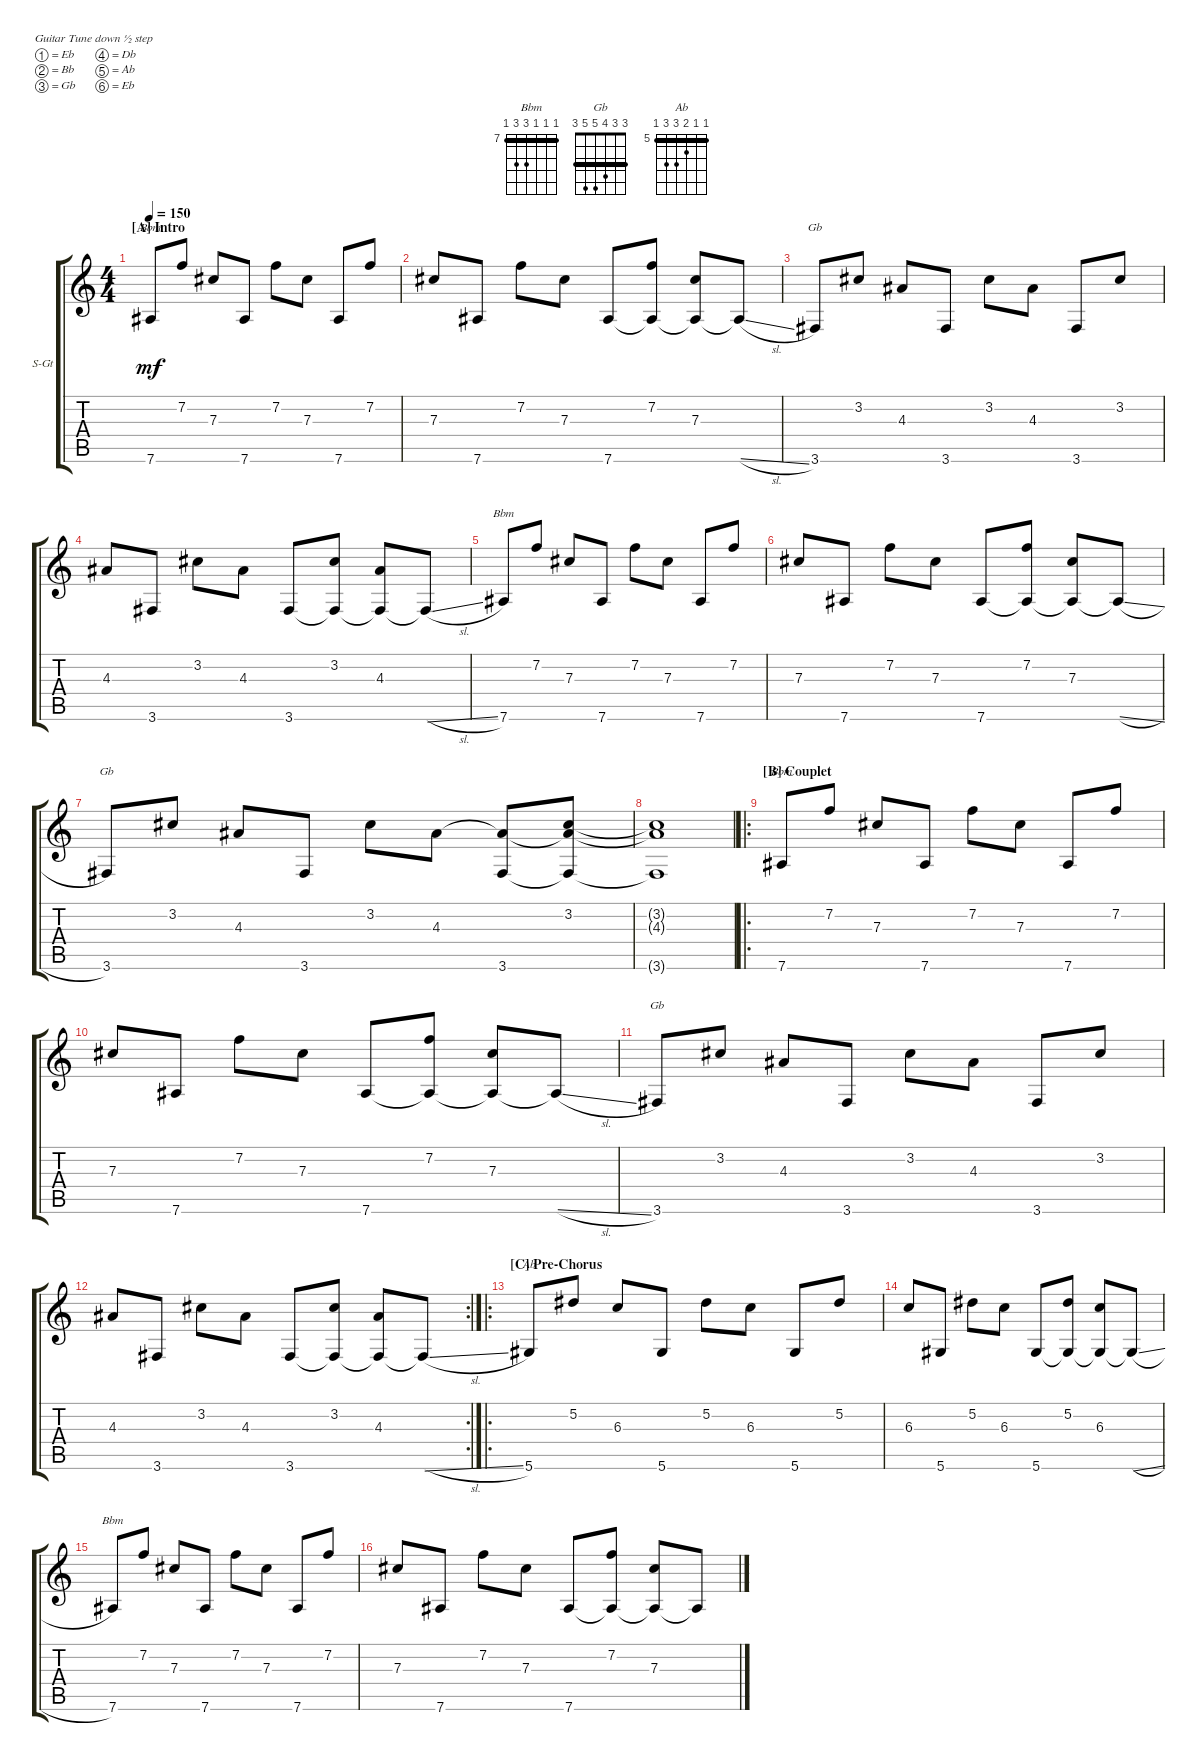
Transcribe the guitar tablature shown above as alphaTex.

\defaultSystemsLayout 4
\bracketExtendMode groupsimilarinstruments
\firstSystemTrackNameOrientation horizontal
\otherSystemsTrackNameOrientation horizontal
\track ("Acoustic Guitar" "S-Gt") {instrument acousticguitarsteel}
\staff {score tabs}
\tuning (Eb4 Bb3 Gb3 Db3 Ab2 Eb2)
\chord ("Bbm" 7 7 7 9 9 7) {firstfret 7 barre (7 7 7)}
\chord ("Gb" 3 3 4 5 5 3) {barre (3 3)}
\chord ("Ab" 5 5 6 7 7 5) {firstfret 5 barre (5 5)}
\ts (4 4)
\section ("A" "Intro")
\ac
\tempo 150
\clef g2
\ks c
7.6.8{ch "Bbm" dy mf instrument acousticguitarsteel} 7.2.8 7.3.8 7.6.8 7.2.8 7.3.8 7.6.8 7.2.8 |
7.3.8 7.6.8 7.2.8 7.3.8 7.6.8 (7.2 7.6{t}).8 (7.3 7.6{t}).8 7.6{sl t}.8 |
3.6.8{ch "Gb"} 3.2.8 4.3.8 3.6.8 3.2.8 4.3.8 3.6.8 3.2.8 |
4.3.8 3.6.8 3.2.8 4.3.8 3.6.8 (3.2 3.6{t}).8 (4.3 3.6{t}).8 3.6{sl t}.8 |
7.6.8{ch "Bbm"} 7.2.8 7.3.8 7.6.8 7.2.8 7.3.8 7.6.8 7.2.8 |
7.3.8 7.6.8 7.2.8 7.3.8 7.6.8 (7.2 7.6{t}).8 (7.3 7.6{t}).8 7.6{sl t}.8 |
3.6.8{ch "Gb"} 3.2.8 4.3.8 3.6.8 3.2.8 4.3.8 (3.6 4.3{t}).8 (3.2 4.3{t} 3.6{t}).8 |
(3.2{t} 4.3{t} 3.6{t}).1 |
\ro
\section ("B" "Couplet")
7.6.8{ch "Bbm"} 7.2.8 7.3.8 7.6.8 7.2.8 7.3.8 7.6.8 7.2.8 |
7.3.8 7.6.8 7.2.8 7.3.8 7.6.8 (7.2 7.6{t}).8 (7.3 7.6{t}).8 7.6{sl t}.8 |
3.6.8{ch "Gb"} 3.2.8 4.3.8 3.6.8 3.2.8 4.3.8 3.6.8 3.2.8 |
\rc 2
4.3.8 3.6.8 3.2.8 4.3.8 3.6.8 (3.2 3.6{t}).8 (4.3 3.6{t}).8 3.6{sl t}.8 |
\ro
\section ("C" "Pre-Chorus")
5.6.8{ch "Ab"} 5.2.8 6.3.8 5.6.8 5.2.8 6.3.8 5.6.8 5.2.8 |
6.3.8 5.6.8 5.2.8 6.3.8 5.6.8 (5.2 5.6{t}).8 (6.3 5.6{t}).8 5.6{sl t}.8 |
7.6.8{ch "Bbm"} 7.2.8 7.3.8 7.6.8 7.2.8 7.3.8 7.6.8 7.2.8 |
7.3.8 7.6.8 7.2.8 7.3.8 7.6.8 (7.2 7.6{t}).8 (7.3 7.6{t}).8 7.6{sl t}.8
